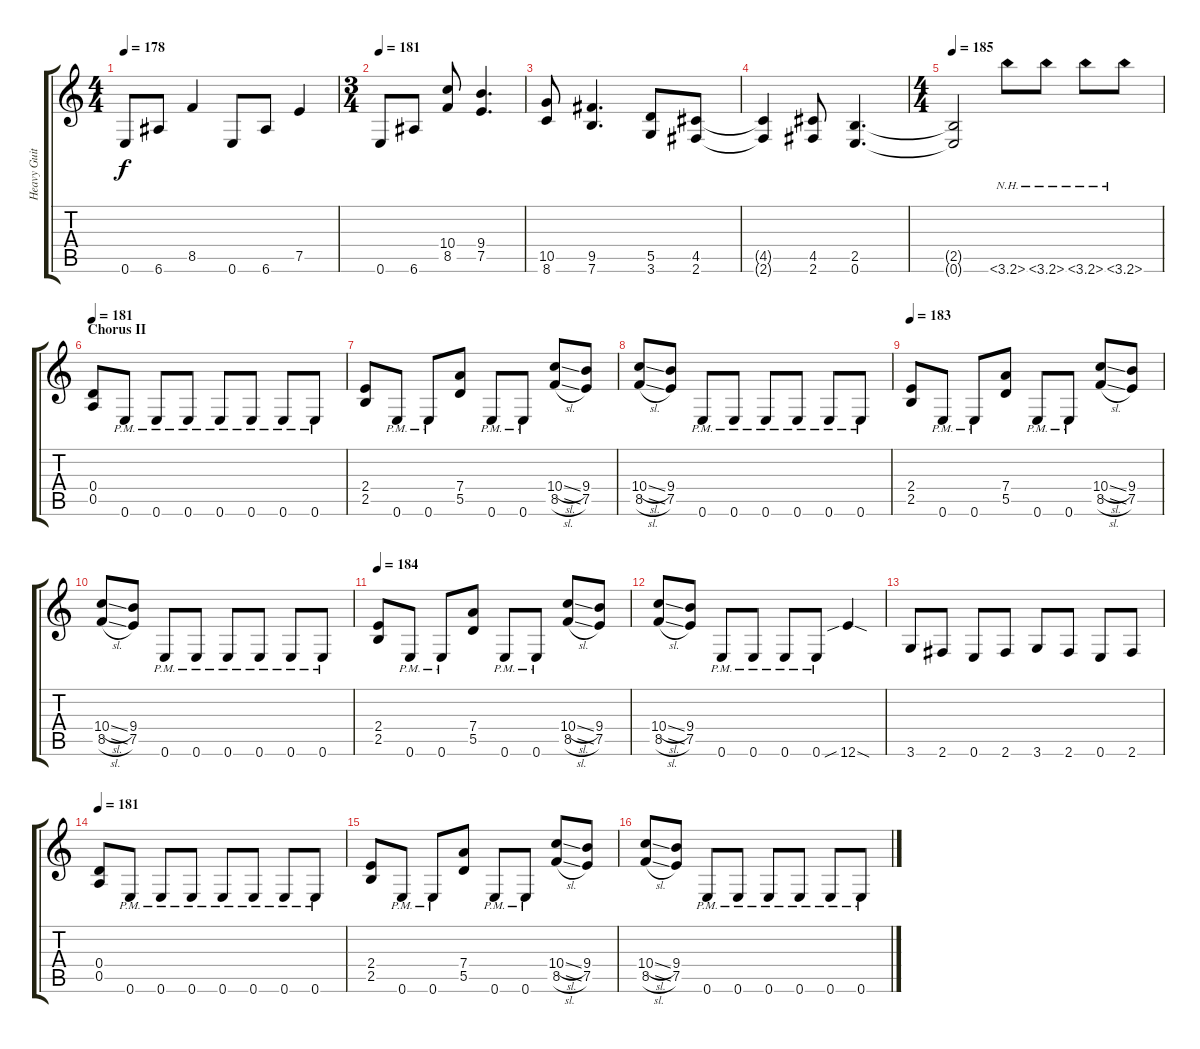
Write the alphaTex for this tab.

\track ("Heavy Guitar Right Channel" "Heavy Guit") {instrument overdrivenguitar}
\staff {score tabs}
\tuning (E4 B3 G3 D3 A2 E2) {hide}
\ts (4 4)
\tempo 178
\clef g2
\ks c
0.6.8{dy f} 6.6.8 8.5.4 0.6.8 6.6.8 7.5.4 |
\ts (3 4)
\tempo 181
0.6.8 6.6.8 (10.4 8.5).8 (9.4 7.5).4{d} |
(10.5 8.6).8 (9.5 7.6).4{d} (5.5 3.6).8 (4.5 2.6).8 |
(4.5{t} 2.6{t}).4 (4.5 2.6).8 (2.5 0.6).4{d} |
\ts (4 4)
\tempo 185
(2.5{t} 0.6{t}).2 3.6{nh}.8 3.6{nh}.8 3.6{nh}.8 3.6{nh}.8 |
\section ("" "Chorus II")
\tempo 181
(0.4 0.5).8 0.6{pm}.8 0.6{pm}.8 0.6{pm}.8 0.6{pm}.8 0.6{pm}.8 0.6{pm}.8 0.6{pm}.8 |
(2.4 2.5).8 0.6{pm}.8 0.6{pm}.8 (7.4 5.5).8 0.6{pm}.8 0.6{pm}.8 (10.4{sl} 8.5{sl}).8 (9.4 7.5).8 |
(10.4{sl} 8.5{sl}).8 (9.4 7.5).8 0.6{pm}.8 0.6{pm}.8 0.6{pm}.8 0.6{pm}.8 0.6{pm}.8 0.6{pm}.8 |
\tempo 183
(2.4 2.5).8 0.6{pm}.8 0.6{pm}.8 (7.4 5.5).8 0.6{pm}.8 0.6{pm}.8 (10.4{sl} 8.5{sl}).8 (9.4 7.5).8 |
(10.4{sl} 8.5{sl}).8 (9.4 7.5).8 0.6{pm}.8 0.6{pm}.8 0.6{pm}.8 0.6{pm}.8 0.6{pm}.8 0.6{pm}.8 |
\tempo 184
(2.4 2.5).8 0.6{pm}.8 0.6{pm}.8 (7.4 5.5).8 0.6{pm}.8 0.6{pm}.8 (10.4{sl} 8.5{sl}).8 (9.4 7.5).8 |
(10.4{sl} 8.5{sl}).8 (9.4 7.5).8 0.6{pm}.8 0.6{pm}.8 0.6{pm}.8 0.6{pm}.8 12.6{sib sod}.4 |
3.6.8 2.6.8 0.6.8 2.6.8 3.6.8 2.6.8 0.6.8 2.6.8 |
\tempo 181
(0.4 0.5).8 0.6{pm}.8 0.6{pm}.8 0.6{pm}.8 0.6{pm}.8 0.6{pm}.8 0.6{pm}.8 0.6{pm}.8 |
(2.4 2.5).8 0.6{pm}.8 0.6{pm}.8 (7.4 5.5).8 0.6{pm}.8 0.6{pm}.8 (10.4{sl} 8.5{sl}).8 (9.4 7.5).8 |
(10.4{sl} 8.5{sl}).8 (9.4 7.5).8 0.6{pm}.8 0.6{pm}.8 0.6{pm}.8 0.6{pm}.8 0.6{pm}.8 0.6{pm}.8
